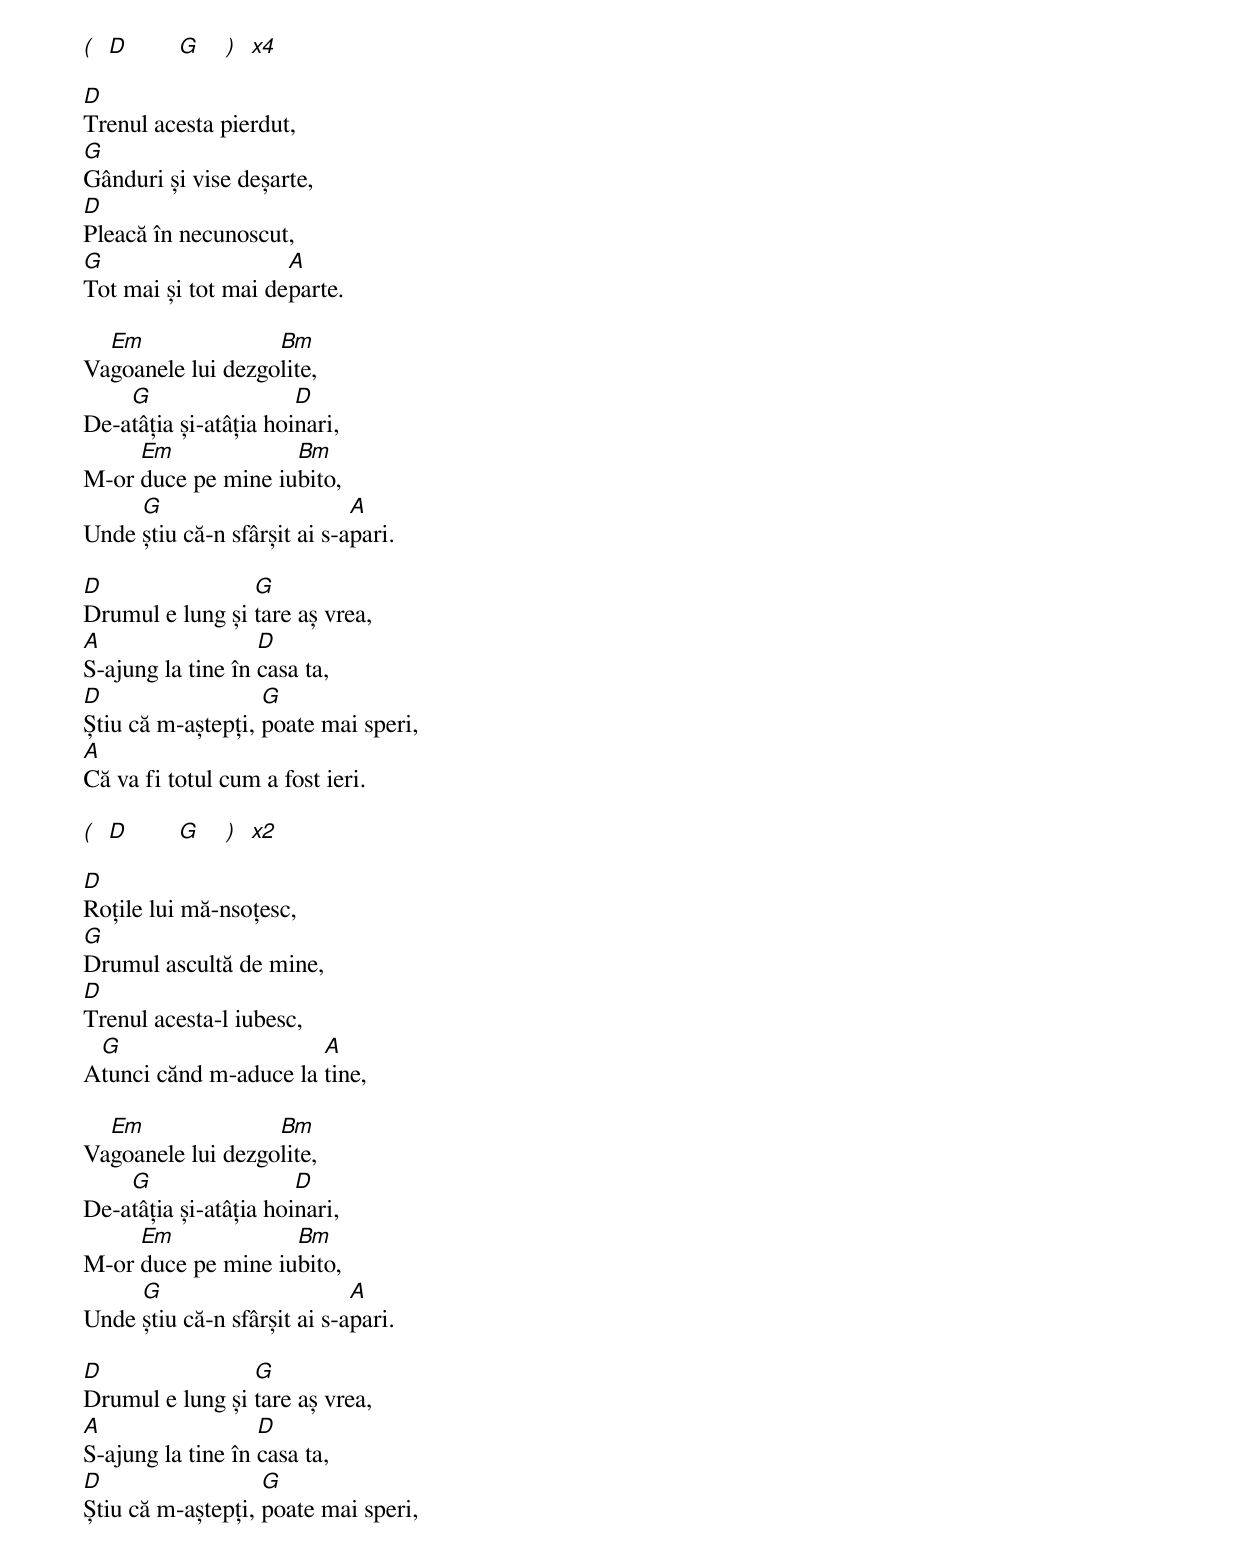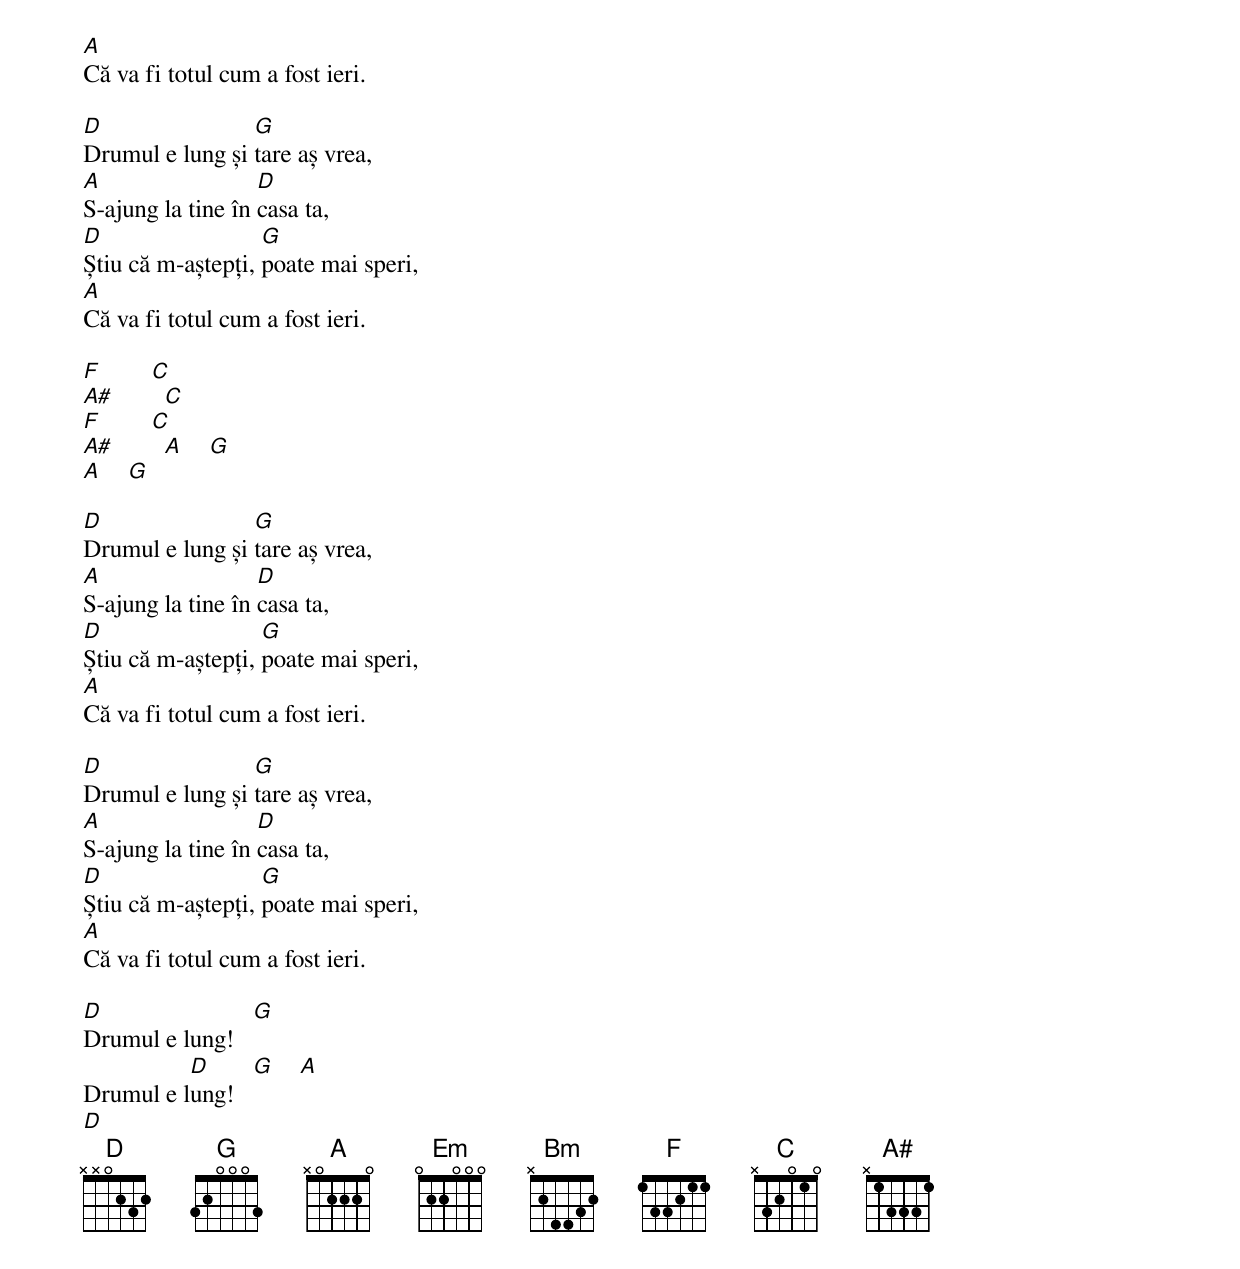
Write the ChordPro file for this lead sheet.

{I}
[(]  [D]        [G]    [)]  [x4]

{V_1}
[D]Trenul acesta pierdut,
[G]Gânduri și vise deșarte,
[D]Pleacă în necunoscut,
[G]Tot mai și tot mai de[A]parte.

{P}
Va[Em]goanele lui dezgo[Bm]lite,
De-a[G]tâția și-atâția hoi[D]nari,
M-or [Em]duce pe mine iu[Bm]bito,
Unde [G]știu că-n sfârșit ai s-a[A]pari.

{C}
[D]Drumul e lung și [G]tare aș vrea,
[A]S-ajung la tine în [D]casa ta,
[D]Știu că m-aștepți, [G]poate mai speri,
[A]Că va fi totul cum a fost ieri.

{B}
[(]  [D]        [G]    [)]  [x2]

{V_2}
[D]Roțile lui mă-nsoțesc,
[G]Drumul ascultă de mine,
[D]Trenul acesta-l iubesc,
A[G]tunci cănd m-aduce la [A]tine,

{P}
Va[Em]goanele lui dezgo[Bm]lite,
De-a[G]tâția și-atâția hoi[D]nari,
M-or [Em]duce pe mine iu[Bm]bito,
Unde [G]știu că-n sfârșit ai s-a[A]pari.

{C}
[D]Drumul e lung și [G]tare aș vrea,
[A]S-ajung la tine în [D]casa ta,
[D]Știu că m-aștepți, [G]poate mai speri,
[A]Că va fi totul cum a fost ieri.

{C}
[D]Drumul e lung și [G]tare aș vrea,
[A]S-ajung la tine în [D]casa ta,
[D]Știu că m-aștepți, [G]poate mai speri,
[A]Că va fi totul cum a fost ieri.

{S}
[F]        [C]
[A#]        [C]
[F]        [C]
[A#]        [A]    [G]
[A]    [G]

{C}
[D]Drumul e lung și [G]tare aș vrea,
[A]S-ajung la tine în [D]casa ta,
[D]Știu că m-aștepți, [G]poate mai speri,
[A]Că va fi totul cum a fost ieri.

{C}
[D]Drumul e lung și [G]tare aș vrea,
[A]S-ajung la tine în [D]casa ta,
[D]Știu că m-aștepți, [G]poate mai speri,
[A]Că va fi totul cum a fost ieri.

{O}
[D]Drumul e lung!   [G]
Drumul e l[D]ung!   [G]    [A]
[D]
